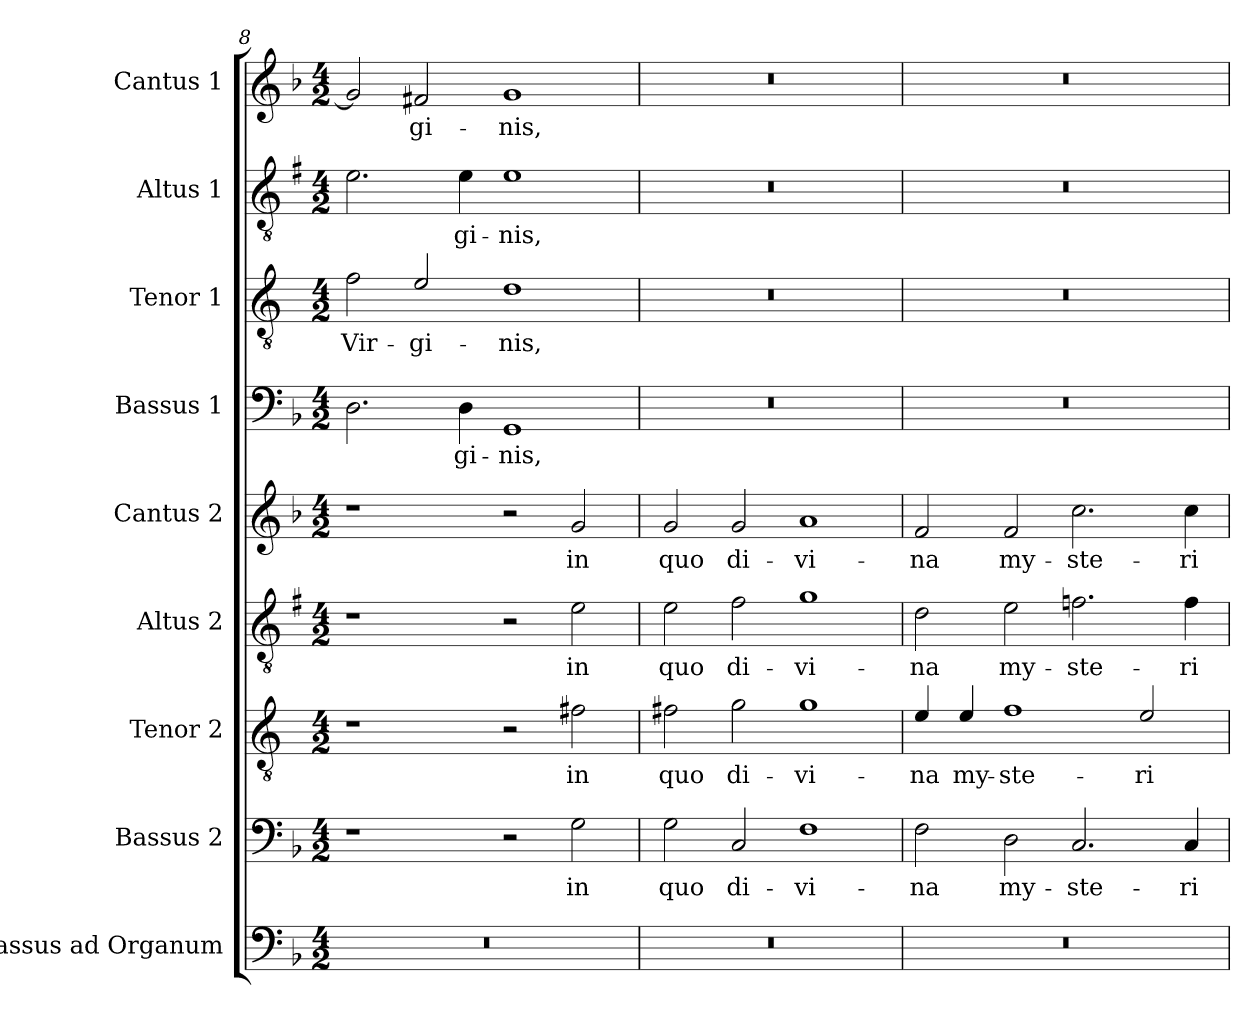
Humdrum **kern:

**kern	**kern	**text	**kern	**text	**kern	**text	**kern	**text	**kern	**text	**kern	**text	**kern	**text	**kern	**text
*part9	*part8	*part8	*part7	*part7	*part6	*part6	*part5	*part5	*part4	*part4	*part3	*part3	*part2	*part2	*part1	*part1
*staff9	*staff8	*staff8	*staff7	*staff7	*staff6	*staff6	*staff5	*staff5	*staff4	*staff4	*staff3	*staff3	*staff2	*staff2	*staff1	*staff1
*I"Bassus ad Organum	*I"Bassus 2	*	*I"Tenor 2	*	*I"Altus 2	*	*I"Cantus 2	*	*I"Bassus 1	*	*I"Tenor 1	*	*I"Altus 1	*	*I"Cantus 1	*
*I'Org	*I'B2	*	*I'T2	*	*I'A2	*	*I'C2	*	*I'B1	*	*I'T1	*	*I'A1	*	*I'C1	*
*clefF4	*clefF4	*	*clefGv2	*	*clefGv2	*	*clefG2	*	*clefF4	*	*clefGv2	*	*clefGv2	*	*clefG2	*
*	*	*	*ITrd4c7	*	*ITrd1c2	*	*	*	*	*	*ITrd4c7	*	*ITrd1c2	*	*	*
*k[b-]	*k[b-]	*	*k[b-]	*	*k[b-]	*	*k[b-]	*	*k[b-]	*	*k[b-]	*	*k[b-]	*	*k[b-]	*
*F:	*F:	*	*F:	*	*F:	*	*F:	*	*F:	*	*F:	*	*F:	*	*F:	*
*M4/2	*M4/2	*	*M4/2	*	*M4/2	*	*M4/2	*	*M4/2	*	*M4/2	*	*M4/2	*	*M4/2	*
=8	=8	=8	=8	=8	=8	=8	=8	=8	=8	=8	=8	=8	=8	=8	=8	=8
!	!	!	!	!	!	!	!	!	!	!	!	!LO:LY:b	!	!	!	!
0r	1r	.	1r	.	1r	.	1r	.	2.D\	.	2B-\	Vir-	2.d\	.	2g/]	.
!	!	!	!	!	!	!	!	!	!	!	!	!LO:LY:b	!	!	!	!LO:LY:b
.	.	.	.	.	.	.	.	.	.	.	2A/	-gi-	.	.	2f#X/	-gi-
!	!	!	!	!	!	!	!	!	!	!LO:LY:b	!	!	!	!LO:LY:b	!	!
.	.	.	.	.	.	.	.	.	4D\	-gi-	.	.	4d\	-gi-	.	.
!	!	!	!	!	!	!	!	!	!	!LO:LY:b	!	!LO:LY:b	!	!LO:LY:b	!	!LO:LY:b
.	2r	.	2r	.	2r	.	2r	.	1GG	-nis,	1G	-nis,	1d	-nis,	1g	-nis,
!	!	!LO:LY:b	!	!LO:LY:b	!	!LO:LY:b	!	!LO:LY:b	!	!	!	!	!	!	!	!
.	2G\	in	2Bn\	in	2d\	in	2g/	in	.	.	.	.	.	.	.	.
=9	=9	=9	=9	=9	=9	=9	=9	=9	=9	=9	=9	=9	=9	=9	=9	=9
!	!	!LO:LY:b	!	!LO:LY:b	!	!LO:LY:b	!	!LO:LY:b	!	!	!	!	!	!	!	!
0r	2G\	quo	2Bn\	quo	2d\	quo	2g/	quo	0r	.	0r	.	0r	.	0r	.
!	!	!LO:LY:b	!	!LO:LY:b	!	!LO:LY:b	!	!LO:LY:b	!	!	!	!	!	!	!	!
.	2C/	di-	2c\	di-	2e\	di-	2g/	di-	.	.	.	.	.	.	.	.
!	!	!LO:LY:b	!	!LO:LY:b	!	!LO:LY:b	!	!LO:LY:b	!	!	!	!	!	!	!	!
.	1F	-vi-	1c	-vi-	1f	-vi-	1a	-vi-	.	.	.	.	.	.	.	.
!!LO:LB:g=z
=10	=10	=10	=10	=10	=10	=10	=10	=10	=10	=10	=10	=10	=10	=10	=10	=10
!	!	!LO:LY:b	!	!LO:LY:b	!	!LO:LY:b	!	!LO:LY:b	!	!	!	!	!	!	!	!
0r	2F\	-na	4A/	-na	2c\	-na	2f/	-na	0r	.	0r	.	0r	.	0r	.
!	!	!	!	!LO:LY:b	!	!	!	!	!	!	!	!	!	!	!	!
.	.	.	4A/	my-	.	.	.	.	.	.	.	.	.	.	.	.
!	!	!LO:LY:b	!	!LO:LY:b	!	!LO:LY:b	!	!LO:LY:b	!	!	!	!	!	!	!	!
.	2D\	my-	1B-	-ste-	2d\	my-	2f/	my-	.	.	.	.	.	.	.	.
!	!	!LO:LY:b	!	!	!	!LO:LY:b	!	!LO:LY:b	!	!	!	!	!	!	!	!
.	2.C/	-ste-	.	.	2.e-X\	-ste-	2.cc\	-ste-	.	.	.	.	.	.	.	.
!	!	!	!	!LO:LY:b	!	!	!	!	!	!	!	!	!	!	!	!
.	.	.	2A/	-ri-	.	.	.	.	.	.	.	.	.	.	.	.
!	!	!LO:LY:b	!	!	!	!LO:LY:b	!	!LO:LY:b	!	!	!	!	!	!	!	!
.	4C/	-ri-	.	.	4e-\	-ri-	4cc\	-ri-	.	.	.	.	.	.	.	.
=	=	=	=	=	=	=	=	=	=	=	=	=	=	=	=	=
*-	*-	*-	*-	*-	*-	*-	*-	*-	*-	*-	*-	*-	*-	*-	*-	*-
